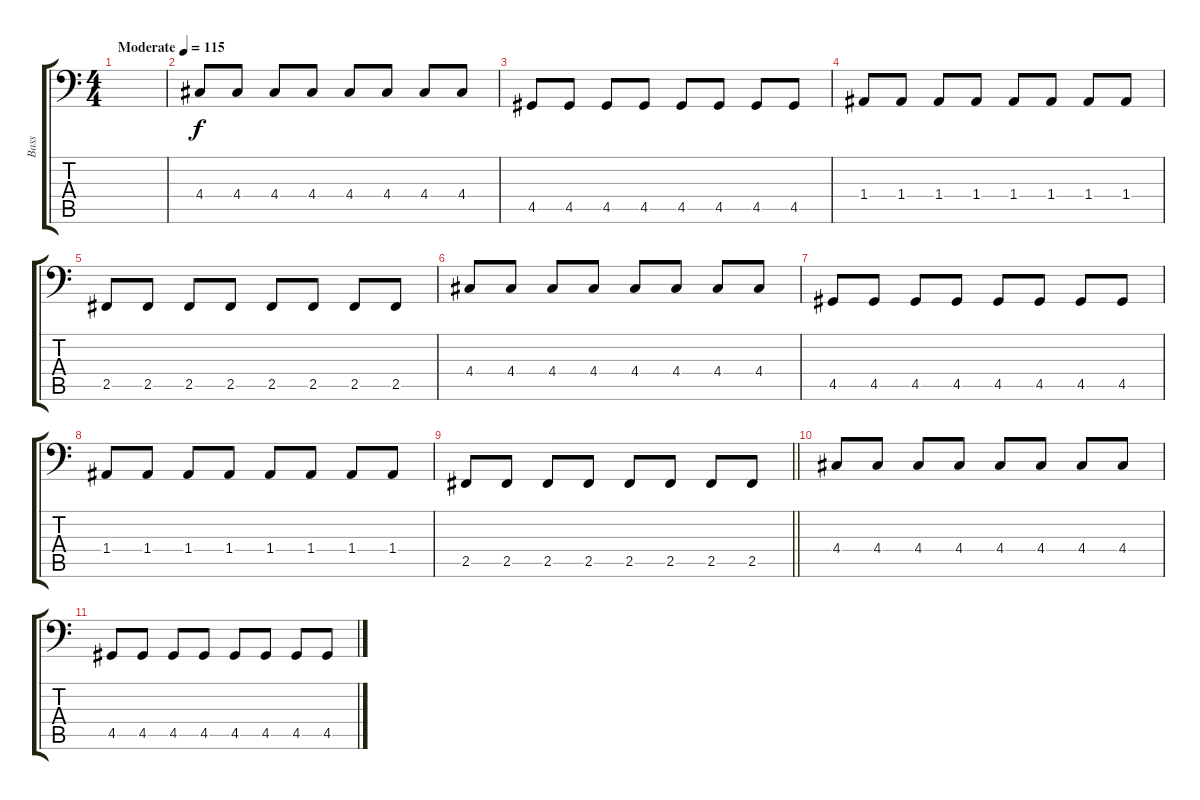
\track ("Bass" "Bass") {instrument electricbassfinger}
\staff {score tabs}
\tuning (C3 G2 D2 A1 E1 B0) {hide}
\ts (4 4)
\tempo (115 "Moderate")
\clef f4
\ks c
|
4.4.8 4.4.8 4.4.8 4.4.8 4.4.8 4.4.8 4.4.8 4.4.8 |
4.5.8 4.5.8 4.5.8 4.5.8 4.5.8 4.5.8 4.5.8 4.5.8 |
1.4.8 1.4.8 1.4.8 1.4.8 1.4.8 1.4.8 1.4.8 1.4.8 |
2.5.8 2.5.8 2.5.8 2.5.8 2.5.8 2.5.8 2.5.8 2.5.8 |
4.4.8 4.4.8 4.4.8 4.4.8 4.4.8 4.4.8 4.4.8 4.4.8 |
4.5.8 4.5.8 4.5.8 4.5.8 4.5.8 4.5.8 4.5.8 4.5.8 |
1.4.8 1.4.8 1.4.8 1.4.8 1.4.8 1.4.8 1.4.8 1.4.8 |
\barLineRight lightlight
2.5.8 2.5.8 2.5.8 2.5.8 2.5.8 2.5.8 2.5.8 2.5.8 |
4.4.8 4.4.8 4.4.8 4.4.8 4.4.8 4.4.8 4.4.8 4.4.8 |
4.5.8 4.5.8 4.5.8 4.5.8 4.5.8 4.5.8 4.5.8 4.5.8
